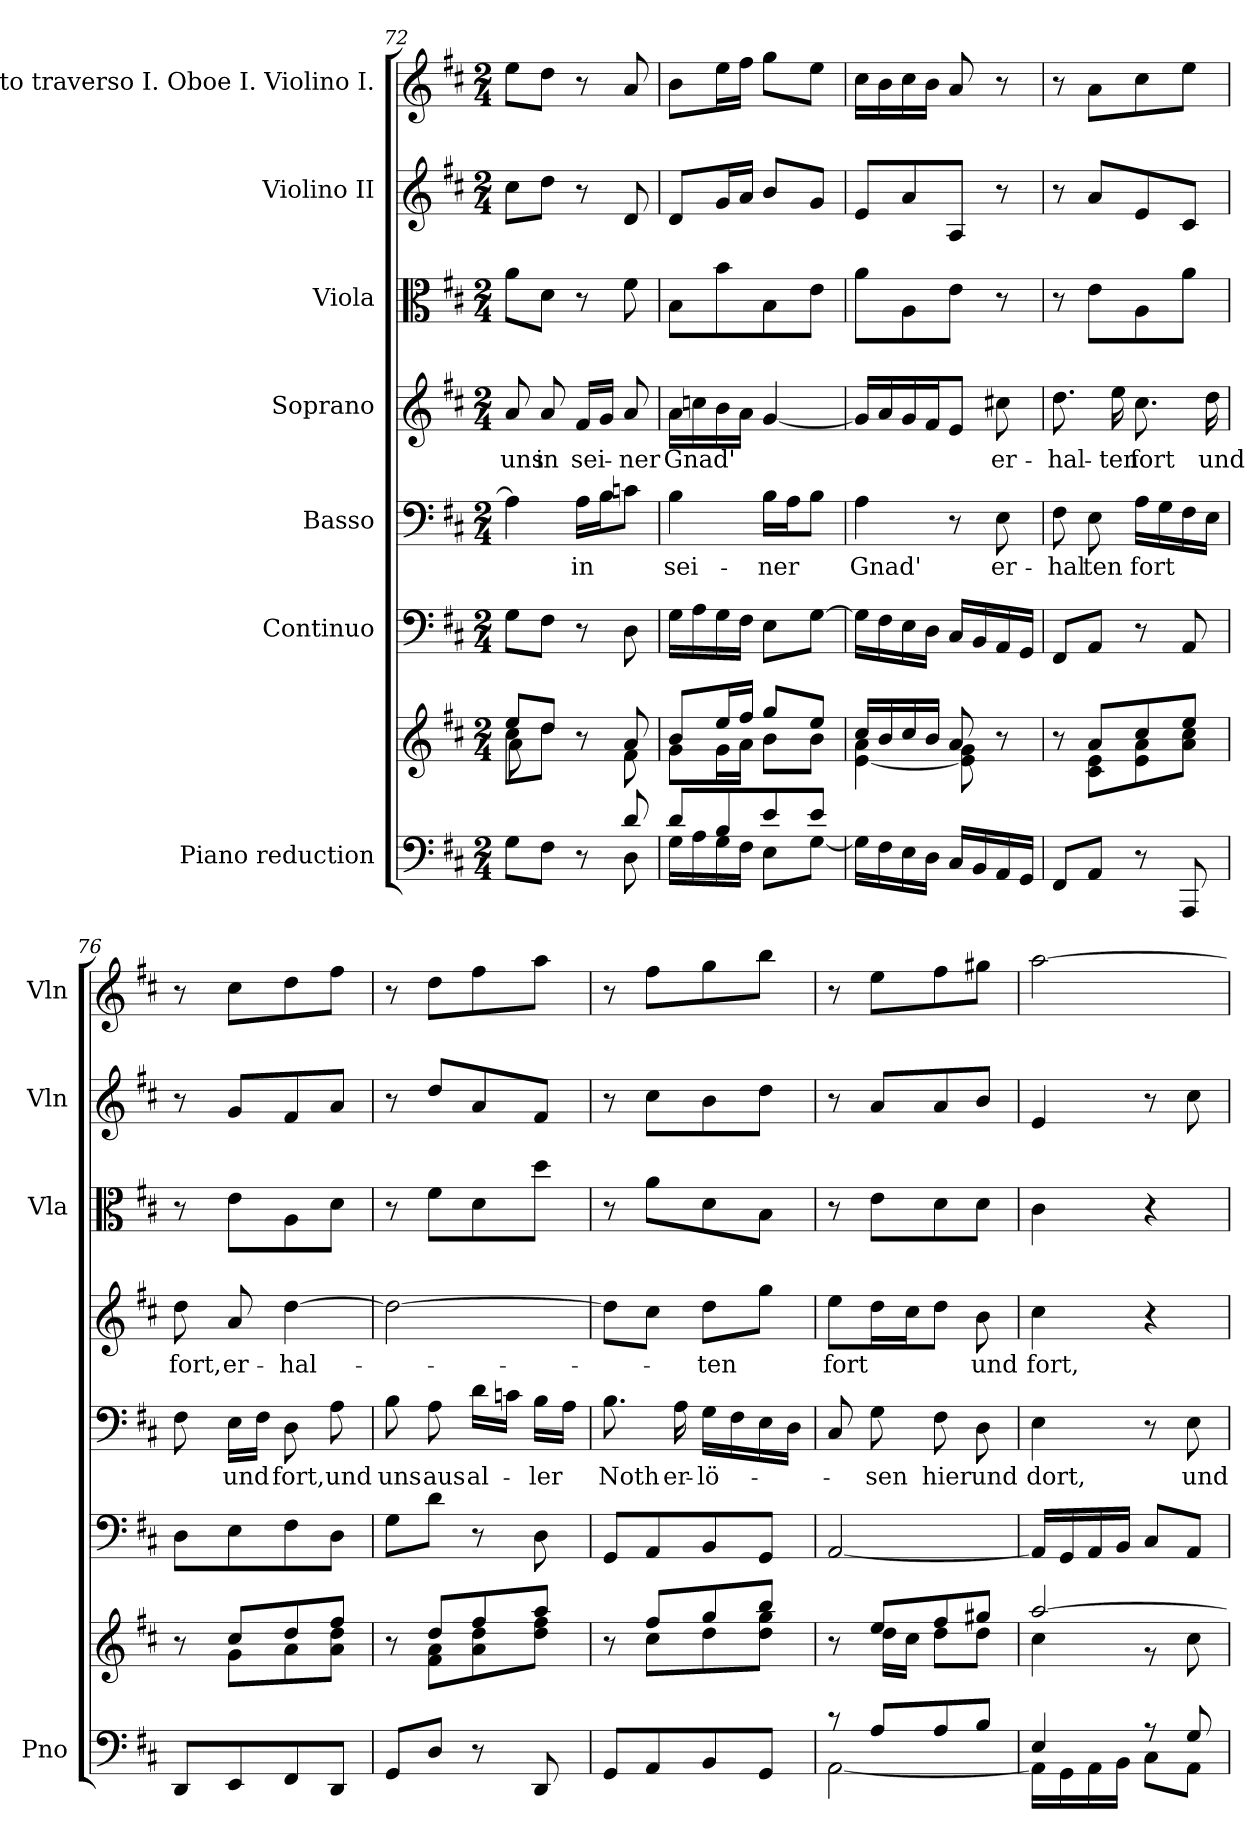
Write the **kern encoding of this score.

**kern	**kern	**kern	**kern	**text	**kern	**text	**kern	**kern	**kern
*part7	*part7	*part6	*part5	*part5	*part4	*part4	*part3	*part2	*part1
*staff8	*staff7	*staff6	*staff5	*staff5	*staff4	*staff4	*staff3	*staff2	*staff1
*I"Piano reduction	*	*I"Continuo	*I"Basso	*	*I"Soprano	*	*I"Viola	*I"Violino II	*I"Flauto traverso I. Oboe I. Violino I.
*I'Pno	*	*	*	*	*	*	*I'Vla	*I'Vln	*I'Vln
*clefF4	*clefG2	*clefF4	*clefF4	*	*clefG2	*	*clefC3	*clefG2	*clefG2
*k[f#c#]	*k[f#c#]	*k[f#c#]	*k[f#c#]	*	*k[f#c#]	*	*k[f#c#]	*k[f#c#]	*k[f#c#]
*M2/4	*M2/4	*M2/4	*M2/4	*	*M2/4	*	*M2/4	*M2/4	*M2/4
=72	=72	=72	=72	=72	=72	=72	=72	=72	=72
*^	*^	*	*	*	*	*	*	*	*
*	*	*	*^	*	*	*	*	*	*	*	*
!	!	!	!	!	!	!	!	!	!LO:LY:b	!	!	!
8ryy	8G\L	8ee/L	8cc#\L	8a\L	8G\L	4A\]	.	8a/	uns	8a\L	8cc#\L	8ee\L
!	!	!	!	!	!	!	!	!	!LO:LY:b	!	!	!
8A/J	8F#\J	8dd/J	8dd\J	4.ryy	8F#\J	.	.	8a/	in	8d\J	8dd\J	8dd\J
!	!	!	!	!	!	!	!LO:LY:b	!	!LO:LY:b	!	!	!
8r	8ryy	8r	8ryy	.	8r	16A\LL	in	16f#/LL	sei-	8r	8r	8r
.	.	.	.	.	.	16B\J	.	16g/JJ	.	.	.	.
!	!	!	!	!	!	!	!	!	!LO:LY:b	!	!	!
8d/	8D\	8a/	8f#\	.	8D\	8cn\J	.	8a/	-ner	8f#\	8d/	8a/
*	*	*	*v	*v	*	*	*	*	*	*	*	*
=73	=73	=73	=73	=73	=73	=73	=73	=73	=73	=73	=73
!	!	!	!	!	!	!LO:LY:b	!	!LO:LY:b	!	!	!
8d/L	16G\LL	8b/L	8g\L	16G\LL	4B\	sei-	16a\LL	Gnad'	8B\L	8d/L	8b\L
.	16A\	.	.	16A\	.	.	16ccn\	.	.	.	.
8B/	16G\	16ee/L	16g\L	16G\	.	.	16b\	.	8b\	16g/L	16ee\L
.	16F#\JJ	16ff#/JJ	16a\JJ	16F#\JJ	.	.	16a\JJ	.	.	16a/JJ	16ff#\JJ
!	!	!	!	!	!	!LO:LY:b	!	!	!	!	!
8e/	8E\L	8gg/L	8b\L	8E\L	16B\LL	-ner	[4g/	.	8B\	8b/L	8gg\L
.	.	.	.	.	16A\J	.	.	.	.	.	.
8e/J	[8G\J	8ee/J	8b\J	[8G\J	8B\J	.	.	.	8e\J	8g/J	8ee\J
=74	=74	=74	=74	=74	=74	=74	=74	=74	=74	=74	=74
!	!	!	!	!	!	!LO:LY:b	!	!	!	!	!
*v	*v	*	*	*	*	*	*	*	*	*	*
16G\LL]	16cc#/LL	[4e\ 4a\	16G\LL]	4A\	Gnad'	16g/LL]	.	8a\L	8e/L	16cc#\LL
16F#\	16b/	.	16F#\	.	.	16a/	.	.	.	16b\
16E\	16cc#/	.	16E\	.	.	16g/	.	8A\	8a/	16cc#\
16D\JJ	16b/JJ	.	16D\JJ	.	.	16f#/J	.	.	.	16b\JJ
16C#/LL	8a/	8e\] 8g\	16C#/LL	8r	.	8e/J	.	8e\J	8A/J	8a/
16BB/	.	.	16BB/	.	.	.	.	.	.	.
!	!	!	!	!	!LO:LY:b	!	!LO:LY:b	!	!	!
16AA/	8r	8ryy	16AA/	8E\	er-	8cc#X\	er-	8r	8r	8r
16GG/JJ	.	.	16GG/JJ	.	.	.	.	.	.	.
=75	=75	=75	=75	=75	=75	=75	=75	=75	=75	=75
!	!	!	!	!	!LO:LY:b	!	!LO:LY:b	!	!	!
8FF#/L	8r	8ryy	8FF#/L	8F#\	-hal-	8.dd\	-hal-	8r	8r	8r
!	!	!	!	!	!LO:LY:b	!	!	!	!	!
8AA/J	8a/L	8c#\ 8e\L	8AA/J	8E\	-ten	.	.	8e\L	8a/L	8a\L
!	!	!	!	!	!	!	!LO:LY:b	!	!	!
.	.	.	.	.	.	16ee\	-ten	.	.	.
!	!	!	!	!	!LO:LY:b	!	!LO:LY:b	!	!	!
8r	8cc#/	8e\ 8a\	8r	16A\LL	fort	8.cc#\	fort	8A\	8e/	8cc#\
.	.	.	.	16G\	.	.	.	.	.	.
8AAA/	8ee/J	8a\ 8cc#\J	8AA/	16F#\	.	.	.	8a\J	8c#/J	8ee\J
!	!	!	!	!	!	!	!LO:LY:b	!	!	!
.	.	.	.	16E\JJ	.	16dd\	und	.	.	.
=76	=76	=76	=76	=76	=76	=76	=76	=76	=76	=76
!	!	!	!	!	!	!	!LO:LY:b	!	!	!
8DD/L	8r	8ryy	8D\L	8F#\	.	8dd\	fort,	8r	8r	8r
!	!	!	!	!	!LO:LY:b	!	!LO:LY:b	!	!	!
8EE/	8cc#/L	8g\L	8E\	16E\LL	und	8a/	er-	8e\L	8g/L	8cc#\L
.	.	.	.	16F#\JJ	.	.	.	.	.	.
!	!	!	!	!	!LO:LY:b	!	!LO:LY:b	!	!	!
8FF#/	8dd/	8a\	8F#\	8D\	fort,	[4dd\	-hal-	8A\	8f#/	8dd\
!	!	!	!	!	!LO:LY:b	!	!	!	!	!
8DD/J	8ff#/J	8a\ 8dd\J	8D\J	8A\	und	.	.	8d\J	8a/J	8ff#\J
=77	=77	=77	=77	=77	=77	=77	=77	=77	=77	=77
!	!	!	!	!	!LO:LY:b	!	!	!	!	!
8GG/L	8r	8ryy	8G\L	8B\	uns	2dd\_	.	8r	8r	8r
!	!	!	!	!	!LO:LY:b	!	!	!	!	!
8D/J	8dd/L	8f#\ 8a\L	8d\J	8A\	aus	.	.	8f#\L	8dd/L	8dd\L
!	!	!	!	!	!LO:LY:b	!	!	!	!	!
8r	8ff#/	8a\ 8dd\	8r	16d\LL	al-	.	.	8d\	8a/	8ff#\
.	.	.	.	16cn\JJ	.	.	.	.	.	.
!	!	!	!	!	!LO:LY:b	!	!	!	!	!
8DD/	8aa/J	8dd\ 8ff#\J	8D\	16B\LL	-ler	.	.	8dd\J	8f#/J	8aa\J
.	.	.	.	16A\JJ	.	.	.	.	.	.
=78	=78	=78	=78	=78	=78	=78	=78	=78	=78	=78
!	!	!	!	!	!LO:LY:b	!	!	!	!	!
8GG/L	8r	8ryy	8GG/L	8.B\	Noth	8dd\L]	.	8r	8r	8r
8AA/	8ff#/L	8cc#\L	8AA/	.	.	8cc#\J	.	8a\L	8cc#\L	8ff#\L
!	!	!	!	!	!LO:LY:b	!	!	!	!	!
.	.	.	.	16A\	er-	.	.	.	.	.
!	!	!	!	!	!LO:LY:b	!	!LO:LY:b	!	!	!
8BB/	8gg/	8dd\	8BB/	16G\LL	-lö-	8dd\L	-ten	8d\	8b\	8gg\
.	.	.	.	16F#\	.	.	.	.	.	.
8GG/J	8bb/J	8dd\ 8gg\J	8GG/J	16E\	.	8gg\J	.	8B\J	8dd\J	8bb\J
.	.	.	.	16D\JJ	.	.	.	.	.	.
!!LO:LB:g=z
=79	=79	=79	=79	=79	=79	=79	=79	=79	=79	=79
*^	*	*	*	*	*	*	*	*	*	*
!	!	!	!	!	!	!	!	!LO:LY:b	!	!	!
8r	[2AA\	8r	8ryy	[2AA/	8C#/	.	8ee\L	fort	8r	8r	8r
!	!	!	!	!	!	!LO:LY:b	!	!	!	!	!
8A/L	.	8ee/L	16dd\LL	.	8G\	-sen	16dd\L	.	8e\L	8a/L	8ee\L
.	.	.	16cc#\JJ	.	.	.	16cc#\J	.	.	.	.
!	!	!	!	!	!	!LO:LY:b	!	!	!	!	!
8A/	.	8ff#/	8dd\L	.	8F#\	hier	8dd\J	.	8d\	8a/	8ff#\
!	!	!	!	!	!	!LO:LY:b	!	!LO:LY:b	!	!	!
8B/J	.	8gg#X/J	8dd\J	.	8D\	und	8b\	und	8d\J	8b/J	8gg#X\J
=80	=80	=80	=80	=80	=80	=80	=80	=80	=80	=80	=80
!	!	!	!	!	!	!LO:LY:b	!	!LO:LY:b	!	!	!
4E/	16AA\LL]	[2aa/	4cc#\	16AA/LL]	4E\	dort,	4cc#\	fort,	4c#\	4e/	[2aa\
.	16GG\	.	.	16GG/	.	.	.	.	.	.	.
.	16AA\	.	.	16AA/	.	.	.	.	.	.	.
.	16BB\JJ	.	.	16BB/JJ	.	.	.	.	.	.	.
8r	8C#\L	.	8r	8C#/L	8r	.	4r	.	4r	8r	.
!	!	!	!	!	!	!LO:LY:b	!	!	!	!	!
8G/	8AA\J	.	8cc#\	8AA/J	8E\	und	.	.	.	8cc#\	.
*v	*v	*	*	*	*	*	*	*	*	*	*
*	*v	*v	*	*	*	*	*	*	*	*
=	=	=	=	=	=	=	=	=	=
*-	*-	*-	*-	*-	*-	*-	*-	*-	*-
